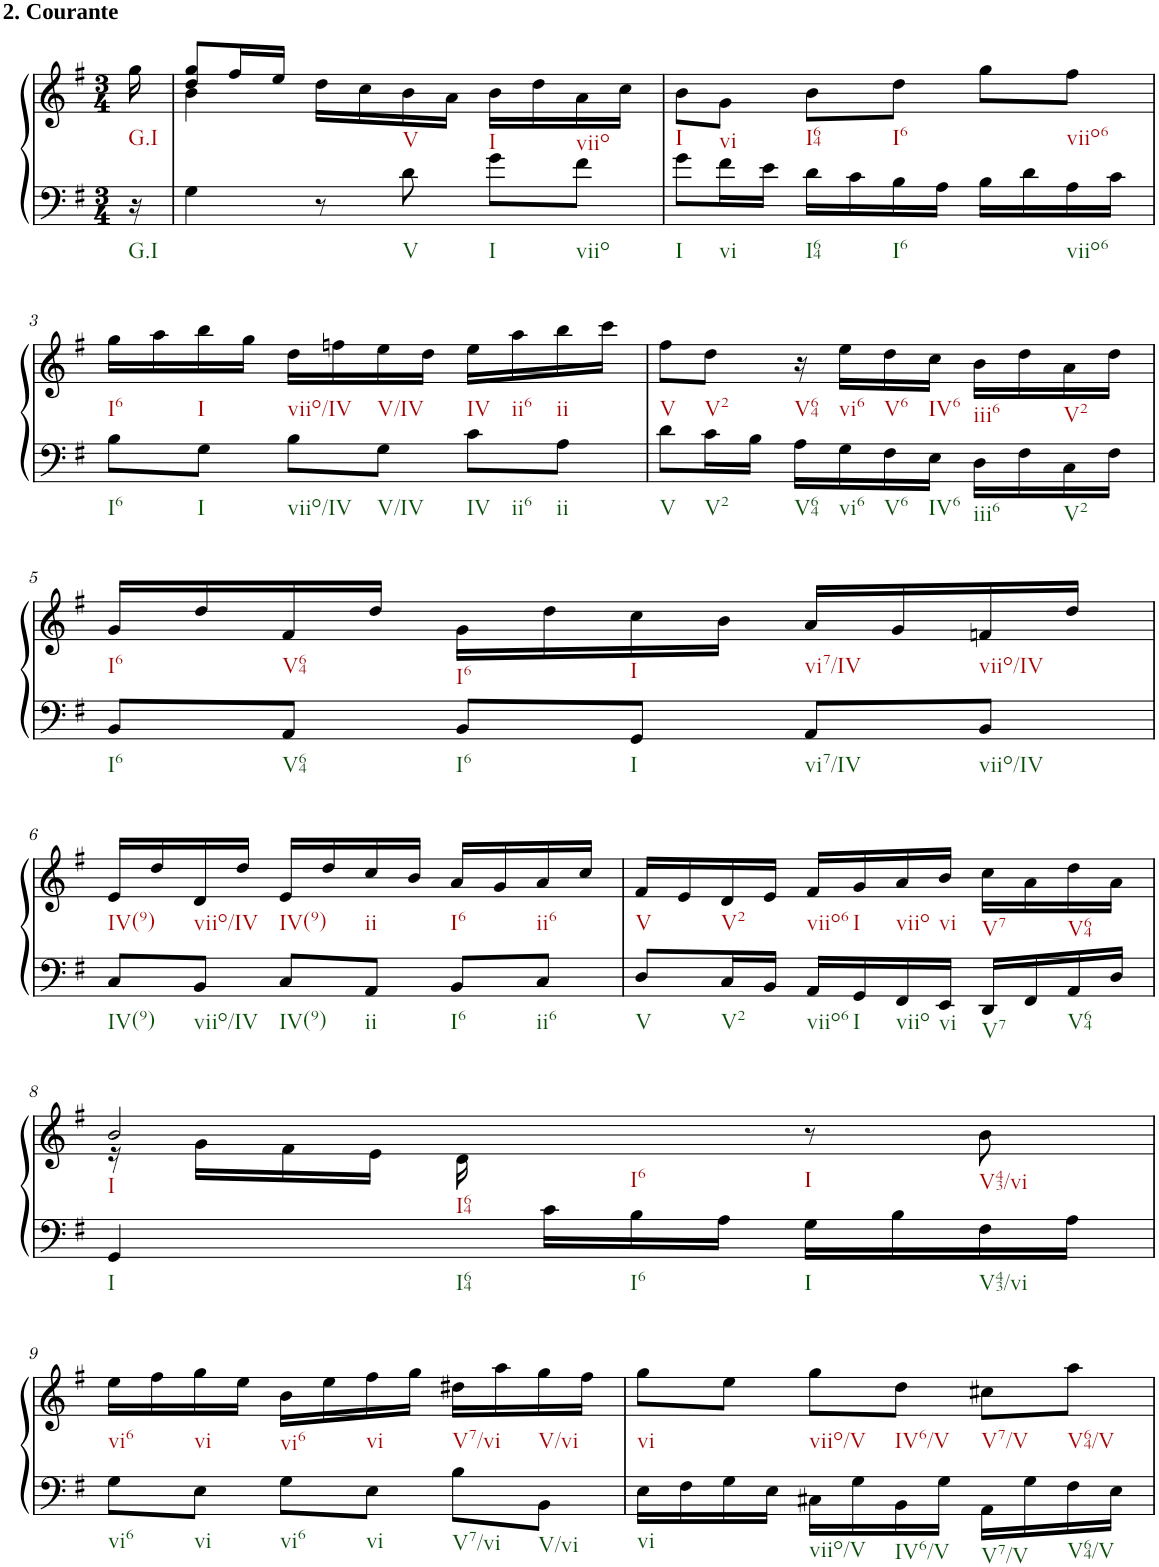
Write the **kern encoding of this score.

**kern	**kern
*part1	*part1
*staff2	*staff1
*I"Klavier linke Hand	*
*clefF4	*clefG2
*k[f#]	*k[f#]
*M3/4	*M3/4
=	=
*	*^
!	!LO:TX:a:B:t=2. Courante	!
16r	16ryy	16gg\
=1	=1	=1
4G\	8dd/ 8gg/L	4b\
.	16ff#/L	.
.	16ee/JJ	.
8r	16dd\LL	2ryy
.	16cc\	.
8d\	16b\	.
.	16a\JJ	.
8g\L	16b\LL	.
.	16dd\	.
8f#\J	16a\	.
.	16cc\JJ	.
*	*v	*v
=2	=2
8g\L	8b\L
16f#\L	8g\J
16e\JJ	.
16d\LL	8b\L
16c\	.
16B\	8dd\J
16A\JJ	.
16B\LL	8gg\L
16d\	.
16A\	8ff#\J
16c\JJ	.
!!LO:LB:g=z
=3	=3
8B\L	16gg\LL
.	16aa\
8G\J	16bb\
.	16gg\JJ
8B\L	16dd\LL
.	16ffn\
8G\J	16ee\
.	16dd\JJ
8c\L	16ee\LL
.	16aa\
8A\J	16bb\
.	16ccc\JJ
=4	=4
8d\L	8ff#\L
16c\L	8dd\J
16B\JJ	.
16A\LL	16r
16G\	16ee\LL
16F#\	16dd\
16E\JJ	16cc\JJ
16D\LL	16b\LL
16F#\	16dd\
16C\	16a\
16F#\JJ	16dd\JJ
!!LO:LB:g=z
=5	=5
8BB/L	16g/LL
.	16dd/
8AA/J	16f#/
.	16dd/JJ
8BB/L	16g\LL
.	16dd\
8GG/J	16cc\
.	16b\JJ
8AA/L	16a/LL
.	16g/
8BB/J	16fn/
.	16dd/JJ
!!LO:LB:g=z
=6	=6
8C/L	16e/LL
.	16dd/
8BB/J	16d/
.	16dd/JJ
8C/L	16e/LL
.	16dd/
8AA/J	16cc/
.	16b/JJ
8BB/L	16a/LL
.	16g/
8C/J	16a/
.	16cc/JJ
=7	=7
8D/L	16f#/LL
.	16e/
16C/L	16d/
16BB/JJ	16e/JJ
16AA/LL	16f#/LL
16GG/	16g/
16FF#/	16a/
16EE/JJ	16b/JJ
16DD/LL	16cc\LL
16FF#/	16a\
16AA/	16dd\
16D/JJ	16a\JJ
!!LO:LB:g=z
=8	=8
*	*^
4GG/	2b/	16r
.	.	16g\LL
.	.	16f#\
.	.	16e\JJ
16ryy	.	16d\
16c\LL	.	4..ryy
16B\	.	.
16A\JJ	.	.
16G\LL	8r	.
16B\	.	.
16F#\	8b\	.
16A\JJ	.	.
*	*v	*v
!!LO:LB:g=z
=9	=9
8G\L	16ee\LL
.	16ff#\
8E\J	16gg\
.	16ee\JJ
8G\L	16b\LL
.	16ee\
8E\J	16ff#\
.	16gg\JJ
8B\L	16dd#X\LL
.	16aa\
8BB\J	16gg\
.	16ff#\JJ
=10	=10
16E\LL	8gg\L
16F#\	.
16G\	8ee\J
16E\JJ	.
16C#X\LL	8gg\L
16G\	.
16BB\	8dd\J
16G\JJ	.
16AA\LL	8cc#X\L
16G\	.
16F#\	8aa\J
16E\JJ	.
=	=
*-	*-
